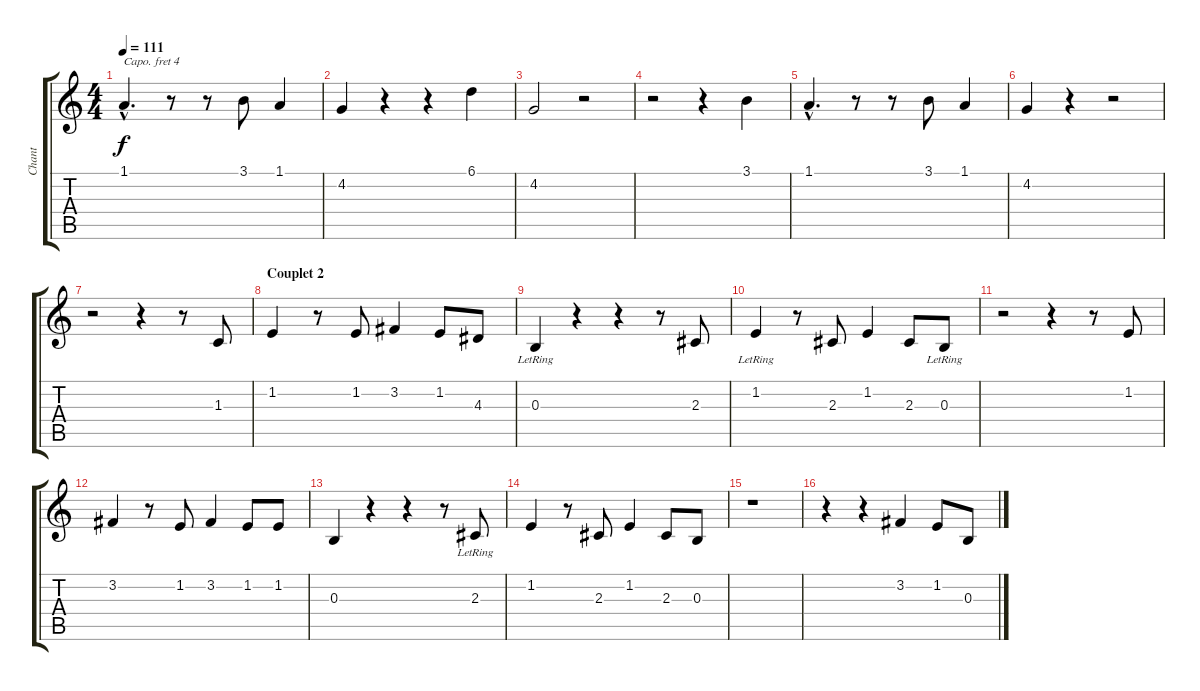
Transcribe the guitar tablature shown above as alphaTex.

\track ("Chant" "Chant") {instrument rockorgan}
\staff {score tabs}
\capo 4
\tuning (E4 B3 G3 D3 A2 E2) {hide}
\ts (4 4)
\tempo 111
\clef g2
\ks c
1.1{hac}.4{d dy f} r.8 r.8 3.1.8 1.1.4 |
4.2.4 r.4 r.4 6.1.4 |
4.2.2 r.2 |
r.2 r.4 3.1.4 |
1.1{hac}.4{d} r.8 r.8 3.1.8 1.1.4 |
4.2.4 r.4 r.2 |
r.2 r.4 r.8 1.3.8 |
\section ("" "Couplet 2")
1.2.4 r.8 1.2.8 3.2.4 1.2.8 4.3.8 |
0.3{lr}.4 r.4 r.4 r.8 2.3.8 |
1.2{lr}.4 r.8 2.3.8 1.2.4 2.3.8 0.3{lr}.8 |
r.2 r.4 r.8 1.2.8 |
3.2.4 r.8 1.2.8 3.2.4 1.2.8 1.2.8 |
0.3.4 r.4 r.4 r.8 2.3{lr}.8 |
1.2.4 r.8 2.3.8 1.2.4 2.3.8 0.3.8 |
r.1 |
r.4 r.4 3.2.4 1.2.8 0.3.8
